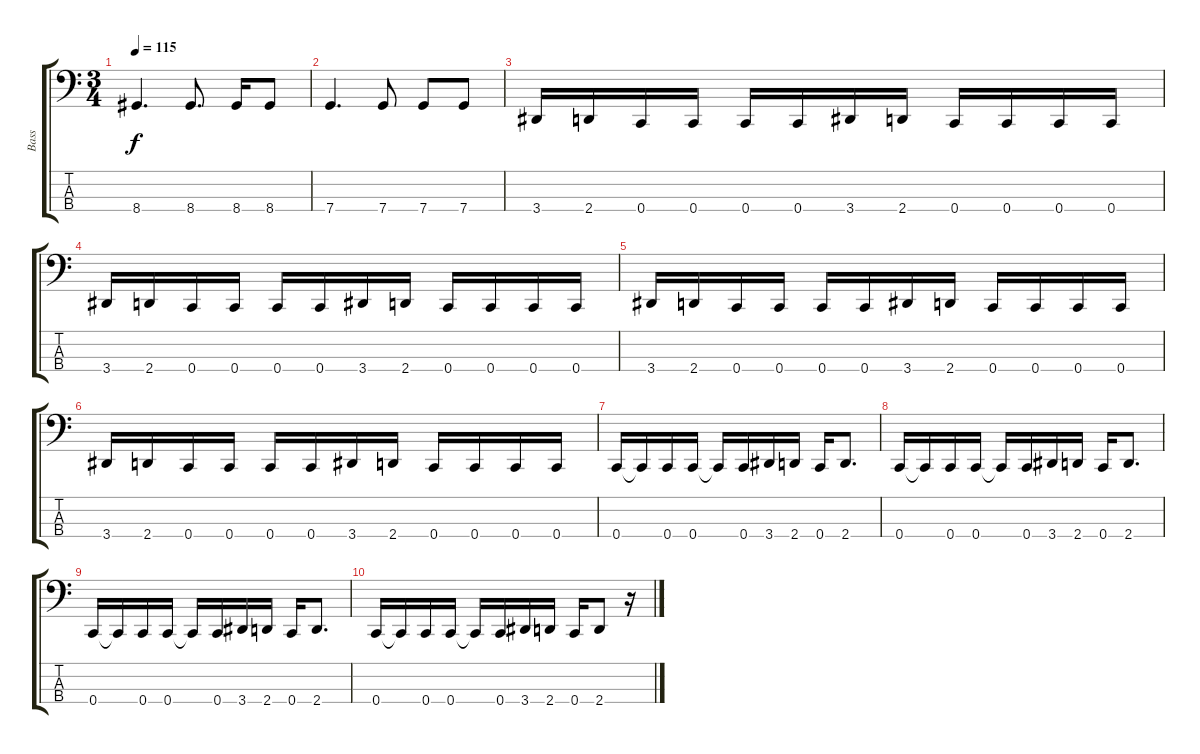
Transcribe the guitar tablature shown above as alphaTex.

\track ("Bass" "Bass") {instrument electricbassfinger}
\staff {score tabs}
\tuning (F2 C2 G1 C1) {hide}
\ts (3 4)
\tempo 115
\clef f4
\ks c
8.4.4{d dy f} 8.4.8{d} 8.4.16 8.4.8 |
7.4.4{d} 7.4.8 7.4.8 7.4.8 |
3.4.16 2.4.16 0.4.16 0.4.16 0.4.16 0.4.16 3.4.16 2.4.16 0.4.16 0.4.16 0.4.16 0.4.16 |
3.4.16 2.4.16 0.4.16 0.4.16 0.4.16 0.4.16 3.4.16 2.4.16 0.4.16 0.4.16 0.4.16 0.4.16 |
3.4.16 2.4.16 0.4.16 0.4.16 0.4.16 0.4.16 3.4.16 2.4.16 0.4.16 0.4.16 0.4.16 0.4.16 |
3.4.16 2.4.16 0.4.16 0.4.16 0.4.16 0.4.16 3.4.16 2.4.16 0.4.16 0.4.16 0.4.16 0.4.16 |
0.4.16 0.4{t}.16 0.4.16 0.4.16 0.4{t}.16 0.4.16 3.4.16 2.4.16 0.4.16 2.4.8{d} |
0.4.16 0.4{t}.16 0.4.16 0.4.16 0.4{t}.16 0.4.16 3.4.16 2.4.16 0.4.16 2.4.8{d} |
0.4.16 0.4{t}.16 0.4.16 0.4.16 0.4{t}.16 0.4.16 3.4.16 2.4.16 0.4.16 2.4.8{d} |
0.4.16 0.4{t}.16 0.4.16 0.4.16 0.4{t}.16 0.4.16 3.4.16 2.4.16 0.4.16 2.4.8 r.16
